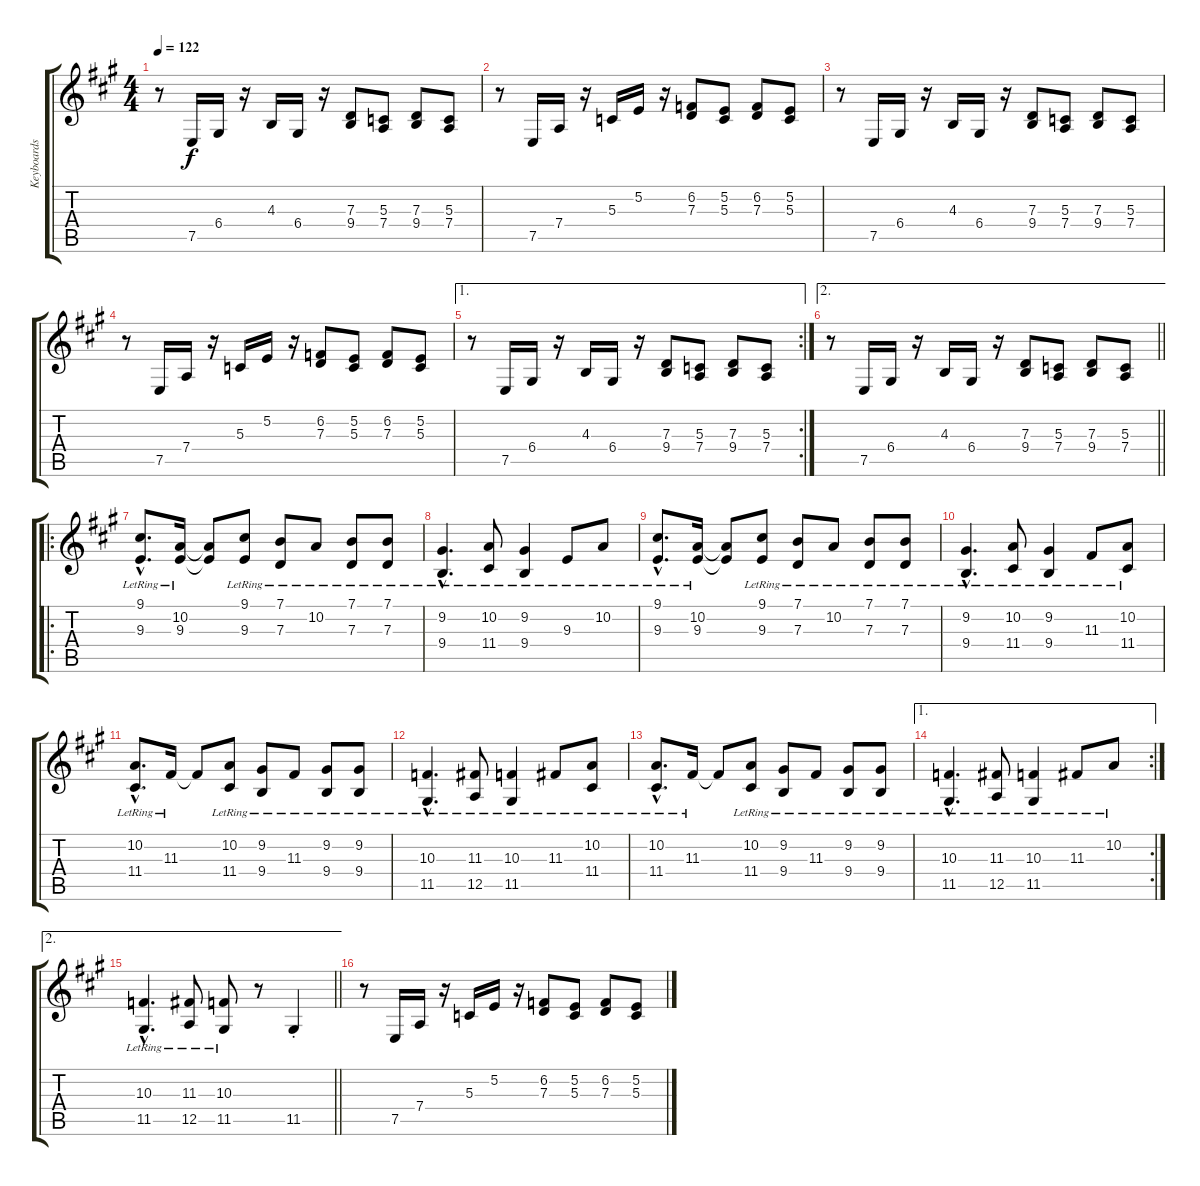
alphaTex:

\track ("Keyboards" "Keyboards") {instrument drawbarorgan}
\staff {score tabs}
\tuning (E4 B3 G3 D3 A2 E2) {hide}
\ts (4 4)
\tempo 122
\clef g2
\ks a
r.8{dy f} 7.5.16 6.4.16 r.16 4.3.16 6.4.16 r.16 (7.3 9.4).8 (5.3 7.4).8 (7.3 9.4).8 (5.3 7.4).8 |
r.8 7.5.16 7.4.16 r.16 5.3.16 5.2.16 r.16 (6.2 7.3).8 (5.2 5.3).8 (6.2 7.3).8 (5.2 5.3).8 |
r.8 7.5.16 6.4.16 r.16 4.3.16 6.4.16 r.16 (7.3 9.4).8 (5.3 7.4).8 (7.3 9.4).8 (5.3 7.4).8 |
r.8 7.5.16 7.4.16 r.16 5.3.16 5.2.16 r.16 (6.2 7.3).8 (5.2 5.3).8 (6.2 7.3).8 (5.2 5.3).8 |
\ae 1
\rc 2
r.8 7.5.16 6.4.16 r.16 4.3.16 6.4.16 r.16 (7.3 9.4).8 (5.3 7.4).8 (7.3 9.4).8 (5.3 7.4).8 |
\ae 2
\barLineRight lightlight
r.8 7.5.16 6.4.16 r.16 4.3.16 6.4.16 r.16 (7.3 9.4).8 (5.3 7.4).8 (7.3 9.4).8 (5.3 7.4).8 |
\ro
(9.1{hac lr} 9.3{hac lr}).8{d} (10.2{lr} 9.3{lr}).16 (10.2{t} 9.3{t}).8 (9.1{lr} 9.3{lr}).8 (7.1{lr} 7.3{lr}).8 10.2{lr}.8 (7.1{lr} 7.3{lr}).8 (7.1{lr} 7.3{lr}).8 |
(9.2{hac lr} 9.4{hac lr}).4{d} (10.2{lr} 11.4{lr}).8 (9.2{lr} 9.4{lr}).4 9.3{lr}.8 10.2{lr}.8 |
(9.1{hac lr} 9.3{hac lr}).8{d} (10.2{lr} 9.3{lr}).16 (10.2{t} 9.3{t}).8 (9.1{lr} 9.3{lr}).8 (7.1{lr} 7.3{lr}).8 10.2{lr}.8 (7.1{lr} 7.3{lr}).8 (7.1{lr} 7.3{lr}).8 |
(9.2{hac lr} 9.4{hac lr}).4{d} (10.2{lr} 11.4{lr}).8 (9.2{lr} 9.4{lr}).4 11.3{lr}.8 (10.2{lr} 11.4{lr}).8 |
(10.2{hac lr} 11.4{hac lr}).8{d} 11.3{lr}.16 11.3{t}.8 (10.2{lr} 11.4{lr}).8 (9.2{lr} 9.4{lr}).8 11.3{lr}.8 (9.2{lr} 9.4{lr}).8 (9.2{lr} 9.4{lr}).8 |
(10.3{hac lr} 11.5{hac lr}).4{d} (11.3{lr} 12.5{lr}).8 (10.3{lr} 11.5{lr}).4 11.3{lr}.8 (10.2{lr} 11.4{lr}).8 |
(10.2{hac lr} 11.4{hac lr}).8{d} 11.3{lr}.16 11.3{t}.8 (10.2{lr} 11.4{lr}).8 (9.2{lr} 9.4{lr}).8 11.3{lr}.8 (9.2{lr} 9.4{lr}).8 (9.2{lr} 9.4{lr}).8 |
\ae 1
\rc 2
(10.3{hac lr} 11.5{hac lr}).4{d} (11.3{lr} 12.5{lr}).8 (10.3{lr} 11.5{lr}).4 11.3{lr}.8 10.2{lr}.8 |
\ae 2
\barLineRight lightlight
(10.3{hac lr} 11.5{hac lr}).4{d} (11.3{lr} 12.5{lr}).8 (10.3{lr} 11.5{lr}).8 r.8 11.5{st}.4 |
r.8 7.5.16 7.4.16 r.16 5.3.16 5.2.16 r.16 (6.2 7.3).8 (5.2 5.3).8 (6.2 7.3).8 (5.2 5.3).8
